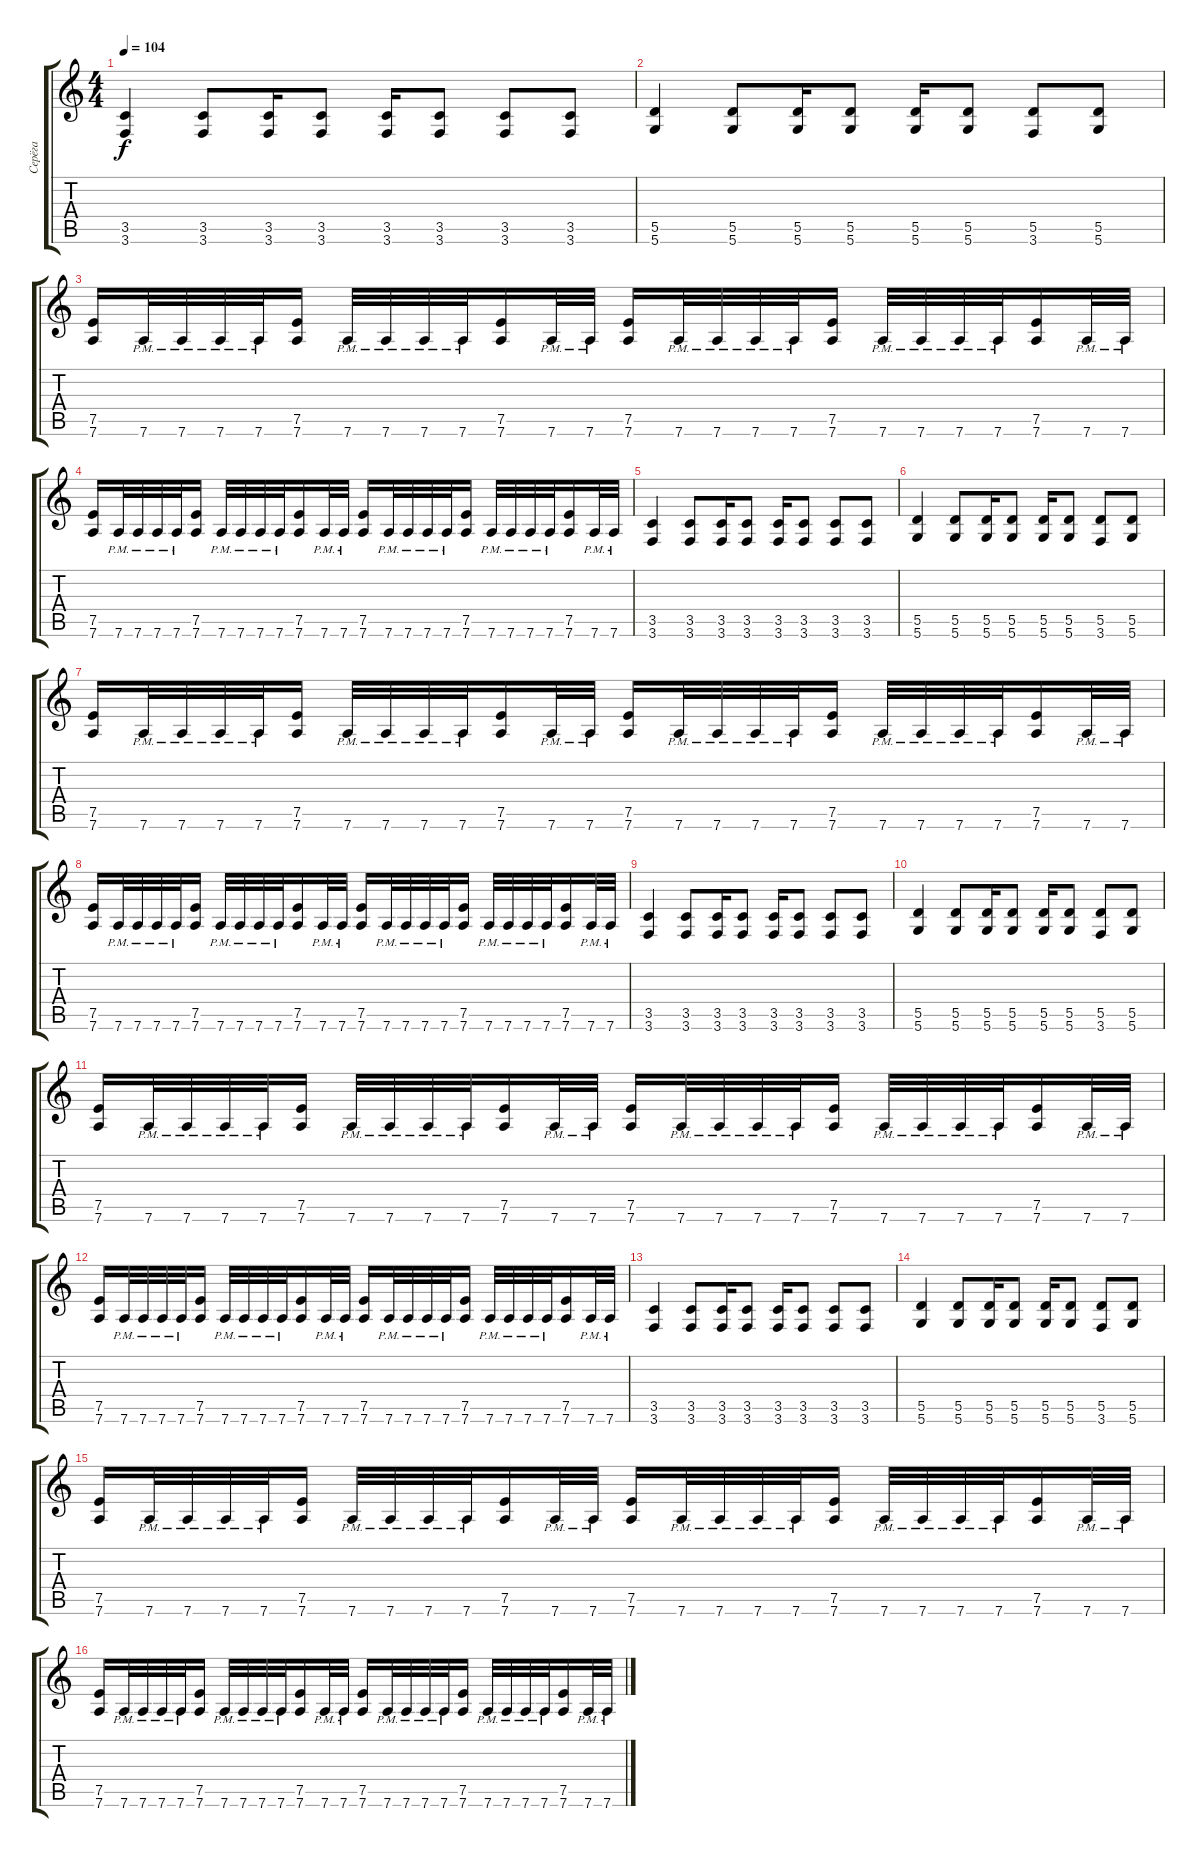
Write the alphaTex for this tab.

\track ("Серёга" "Серёга") {instrument distortionguitar}
\staff {score tabs}
\tuning (E4 B3 G3 D3 A2 D2) {hide}
\ts (4 4)
\tempo 104
\clef g2
\ks c
(3.5 3.6).4{dy f} (3.5 3.6).8 (3.5 3.6).16 (3.5 3.6).8 (3.5 3.6).16 (3.5 3.6).8 (3.5 3.6).8 (3.5 3.6).8 |
(5.5 5.6).4 (5.5 5.6).8 (5.5 5.6).16 (5.5 5.6).8 (5.5 5.6).16 (5.5 5.6).8 (5.5 3.6).8 (5.5 5.6).8 |
(7.5 7.6).16 7.6{pm}.32 7.6{pm}.32 7.6{pm}.32 7.6{pm}.32 (7.5 7.6).16 7.6{pm}.32 7.6{pm}.32 7.6{pm}.32 7.6{pm}.32 (7.5 7.6).16 7.6{pm}.32 7.6{pm}.32 (7.5 7.6).16 7.6{pm}.32 7.6{pm}.32 7.6{pm}.32 7.6{pm}.32 (7.5 7.6).16 7.6{pm}.32 7.6{pm}.32 7.6{pm}.32 7.6{pm}.32 (7.5 7.6).16 7.6{pm}.32 7.6{pm}.32 |
(7.5 7.6).16 7.6{pm}.32 7.6{pm}.32 7.6{pm}.32 7.6{pm}.32 (7.5 7.6).16 7.6{pm}.32 7.6{pm}.32 7.6{pm}.32 7.6{pm}.32 (7.5 7.6).16 7.6{pm}.32 7.6{pm}.32 (7.5 7.6).16 7.6{pm}.32 7.6{pm}.32 7.6{pm}.32 7.6{pm}.32 (7.5 7.6).16 7.6{pm}.32 7.6{pm}.32 7.6{pm}.32 7.6{pm}.32 (7.5 7.6).16 7.6{pm}.32 7.6{pm}.32 |
(3.5 3.6).4 (3.5 3.6).8 (3.5 3.6).16 (3.5 3.6).8 (3.5 3.6).16 (3.5 3.6).8 (3.5 3.6).8 (3.5 3.6).8 |
(5.5 5.6).4 (5.5 5.6).8 (5.5 5.6).16 (5.5 5.6).8 (5.5 5.6).16 (5.5 5.6).8 (5.5 3.6).8 (5.5 5.6).8 |
(7.5 7.6).16 7.6{pm}.32 7.6{pm}.32 7.6{pm}.32 7.6{pm}.32 (7.5 7.6).16 7.6{pm}.32 7.6{pm}.32 7.6{pm}.32 7.6{pm}.32 (7.5 7.6).16 7.6{pm}.32 7.6{pm}.32 (7.5 7.6).16 7.6{pm}.32 7.6{pm}.32 7.6{pm}.32 7.6{pm}.32 (7.5 7.6).16 7.6{pm}.32 7.6{pm}.32 7.6{pm}.32 7.6{pm}.32 (7.5 7.6).16 7.6{pm}.32 7.6{pm}.32 |
(7.5 7.6).16 7.6{pm}.32 7.6{pm}.32 7.6{pm}.32 7.6{pm}.32 (7.5 7.6).16 7.6{pm}.32 7.6{pm}.32 7.6{pm}.32 7.6{pm}.32 (7.5 7.6).16 7.6{pm}.32 7.6{pm}.32 (7.5 7.6).16 7.6{pm}.32 7.6{pm}.32 7.6{pm}.32 7.6{pm}.32 (7.5 7.6).16 7.6{pm}.32 7.6{pm}.32 7.6{pm}.32 7.6{pm}.32 (7.5 7.6).16 7.6{pm}.32 7.6{pm}.32 |
(3.5 3.6).4 (3.5 3.6).8 (3.5 3.6).16 (3.5 3.6).8 (3.5 3.6).16 (3.5 3.6).8 (3.5 3.6).8 (3.5 3.6).8 |
(5.5 5.6).4 (5.5 5.6).8 (5.5 5.6).16 (5.5 5.6).8 (5.5 5.6).16 (5.5 5.6).8 (5.5 3.6).8 (5.5 5.6).8 |
(7.5 7.6).16 7.6{pm}.32 7.6{pm}.32 7.6{pm}.32 7.6{pm}.32 (7.5 7.6).16 7.6{pm}.32 7.6{pm}.32 7.6{pm}.32 7.6{pm}.32 (7.5 7.6).16 7.6{pm}.32 7.6{pm}.32 (7.5 7.6).16 7.6{pm}.32 7.6{pm}.32 7.6{pm}.32 7.6{pm}.32 (7.5 7.6).16 7.6{pm}.32 7.6{pm}.32 7.6{pm}.32 7.6{pm}.32 (7.5 7.6).16 7.6{pm}.32 7.6{pm}.32 |
(7.5 7.6).16 7.6{pm}.32 7.6{pm}.32 7.6{pm}.32 7.6{pm}.32 (7.5 7.6).16 7.6{pm}.32 7.6{pm}.32 7.6{pm}.32 7.6{pm}.32 (7.5 7.6).16 7.6{pm}.32 7.6{pm}.32 (7.5 7.6).16 7.6{pm}.32 7.6{pm}.32 7.6{pm}.32 7.6{pm}.32 (7.5 7.6).16 7.6{pm}.32 7.6{pm}.32 7.6{pm}.32 7.6{pm}.32 (7.5 7.6).16 7.6{pm}.32 7.6{pm}.32 |
(3.5 3.6).4 (3.5 3.6).8 (3.5 3.6).16 (3.5 3.6).8 (3.5 3.6).16 (3.5 3.6).8 (3.5 3.6).8 (3.5 3.6).8 |
(5.5 5.6).4 (5.5 5.6).8 (5.5 5.6).16 (5.5 5.6).8 (5.5 5.6).16 (5.5 5.6).8 (5.5 3.6).8 (5.5 5.6).8 |
(7.5 7.6).16 7.6{pm}.32 7.6{pm}.32 7.6{pm}.32 7.6{pm}.32 (7.5 7.6).16 7.6{pm}.32 7.6{pm}.32 7.6{pm}.32 7.6{pm}.32 (7.5 7.6).16 7.6{pm}.32 7.6{pm}.32 (7.5 7.6).16 7.6{pm}.32 7.6{pm}.32 7.6{pm}.32 7.6{pm}.32 (7.5 7.6).16 7.6{pm}.32 7.6{pm}.32 7.6{pm}.32 7.6{pm}.32 (7.5 7.6).16 7.6{pm}.32 7.6{pm}.32 |
(7.5 7.6).16 7.6{pm}.32 7.6{pm}.32 7.6{pm}.32 7.6{pm}.32 (7.5 7.6).16 7.6{pm}.32 7.6{pm}.32 7.6{pm}.32 7.6{pm}.32 (7.5 7.6).16 7.6{pm}.32 7.6{pm}.32 (7.5 7.6).16 7.6{pm}.32 7.6{pm}.32 7.6{pm}.32 7.6{pm}.32 (7.5 7.6).16 7.6{pm}.32 7.6{pm}.32 7.6{pm}.32 7.6{pm}.32 (7.5 7.6).16 7.6{pm}.32 7.6{pm}.32
